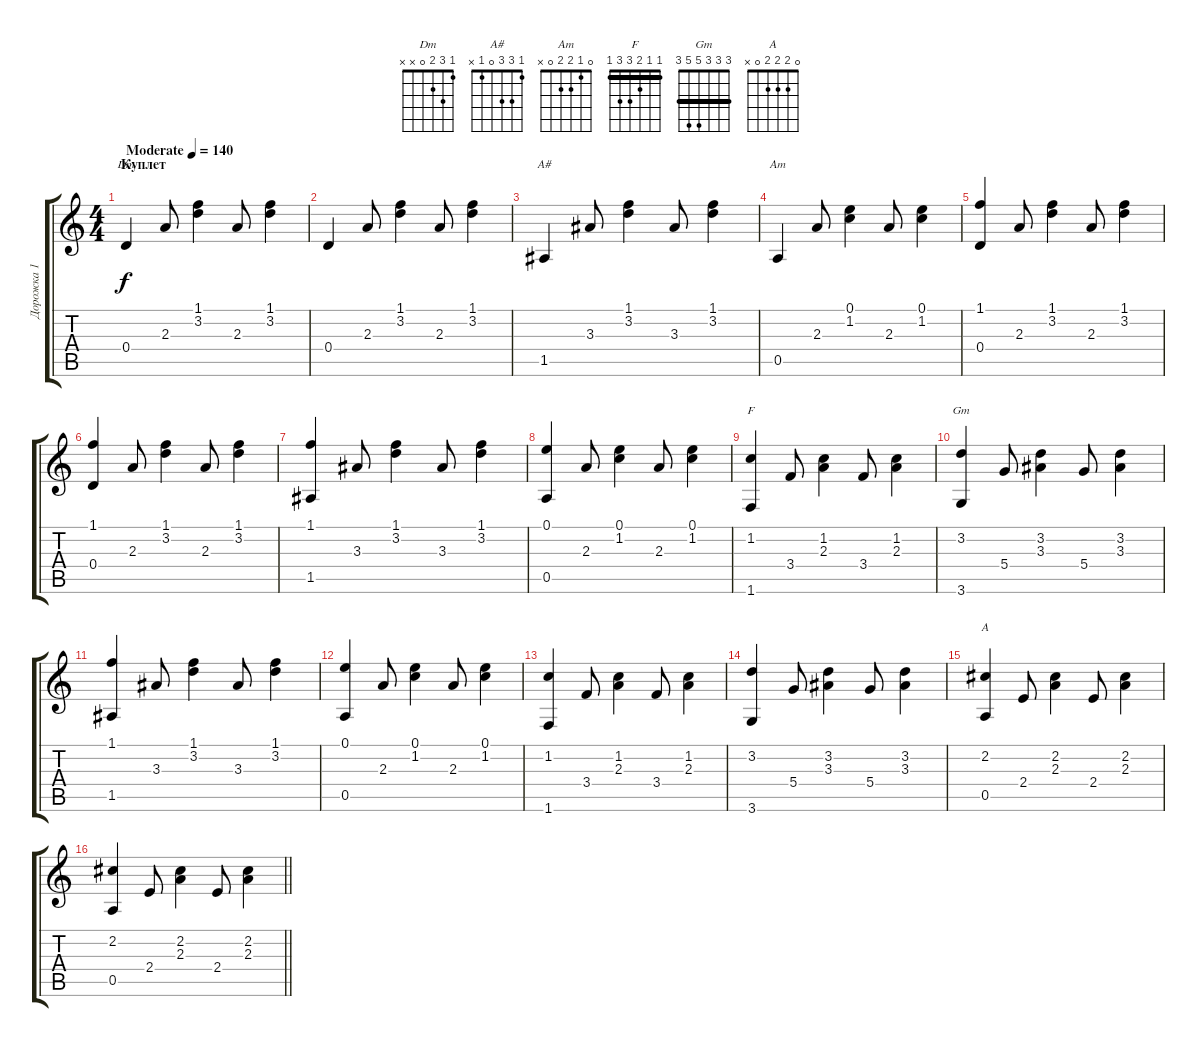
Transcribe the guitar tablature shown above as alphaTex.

\track ("Дорожка 1" "Дорожка 1") {instrument acousticguitarsteel}
\staff {score tabs}
\tuning (E4 B3 G3 D3 A2 E2) {hide}
\chord ("Dm" 1 3 2 0 x x)
\chord ("A#" 1 3 3 0 1 x)
\chord ("Am" 0 1 2 2 0 x)
\chord ("F" 1 1 2 3 3 1) {barre 1}
\chord ("Gm" 3 3 3 5 5 3) {barre 3}
\chord ("A" 0 2 2 2 0 x)
\ts (4 4)
\section ("" "Куплет")
\tempo (140 "Moderate")
\clef g2
\ks c
0.4.4{ch "Dm" dy f instrument acousticguitarsteel} 2.3.8 (1.1 3.2).4 2.3.8 (1.1 3.2).4 |
0.4.4 2.3.8 (1.1 3.2).4 2.3.8 (1.1 3.2).4 |
1.5.4{ch "A#"} 3.3.8 (1.1 3.2).4 3.3.8 (1.1 3.2).4 |
0.5.4{ch "Am"} 2.3.8 (0.1 1.2).4 2.3.8 (0.1 1.2).4 |
(1.1 0.4).4 2.3.8 (1.1 3.2).4 2.3.8 (1.1 3.2).4 |
(1.1 0.4).4 2.3.8 (1.1 3.2).4 2.3.8 (1.1 3.2).4 |
(1.1 1.5).4 3.3.8 (1.1 3.2).4 3.3.8 (1.1 3.2).4 |
(0.1 0.5).4 2.3.8 (0.1 1.2).4 2.3.8 (0.1 1.2).4 |
(1.2 1.6).4{ch "F"} 3.4.8 (1.2 2.3).4 3.4.8 (1.2 2.3).4 |
(3.2 3.6).4{ch "Gm"} 5.4.8 (3.2 3.3).4 5.4.8 (3.2 3.3).4 |
(1.1 1.5).4 3.3.8 (1.1 3.2).4 3.3.8 (1.1 3.2).4 |
(0.1 0.5).4 2.3.8 (0.1 1.2).4 2.3.8 (0.1 1.2).4 |
(1.2 1.6).4 3.4.8 (1.2 2.3).4 3.4.8 (1.2 2.3).4 |
(3.2 3.6).4 5.4.8 (3.2 3.3).4 5.4.8 (3.2 3.3).4 |
(2.2 0.5).4{ch "A"} 2.4.8 (2.2 2.3).4 2.4.8 (2.2 2.3).4 |
\barLineRight lightlight
(2.2 0.5).4 2.4.8 (2.2 2.3).4 2.4.8 (2.2 2.3).4
